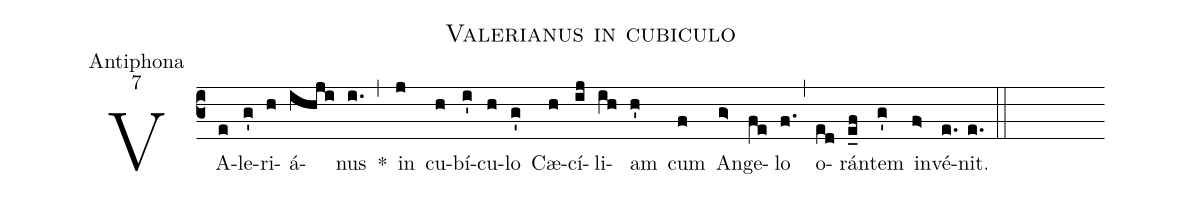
name:Valerianus in cubiculo;
office-part:Antiphona;
mode:7;
%%
(c3) VA(e)le(g')ri(h)á(ihji)nus(i.) *(,) in(j) cu(h)bí(i')cu(h)lo(g') Cæ(h)cí(ij)li(ih)am(h') cum(f) An(g>)ge(fe)lo(f.) (,) o(ed)rán(e_f)tem(g') in(f>)vé(e.)nit.(e.) (::)
